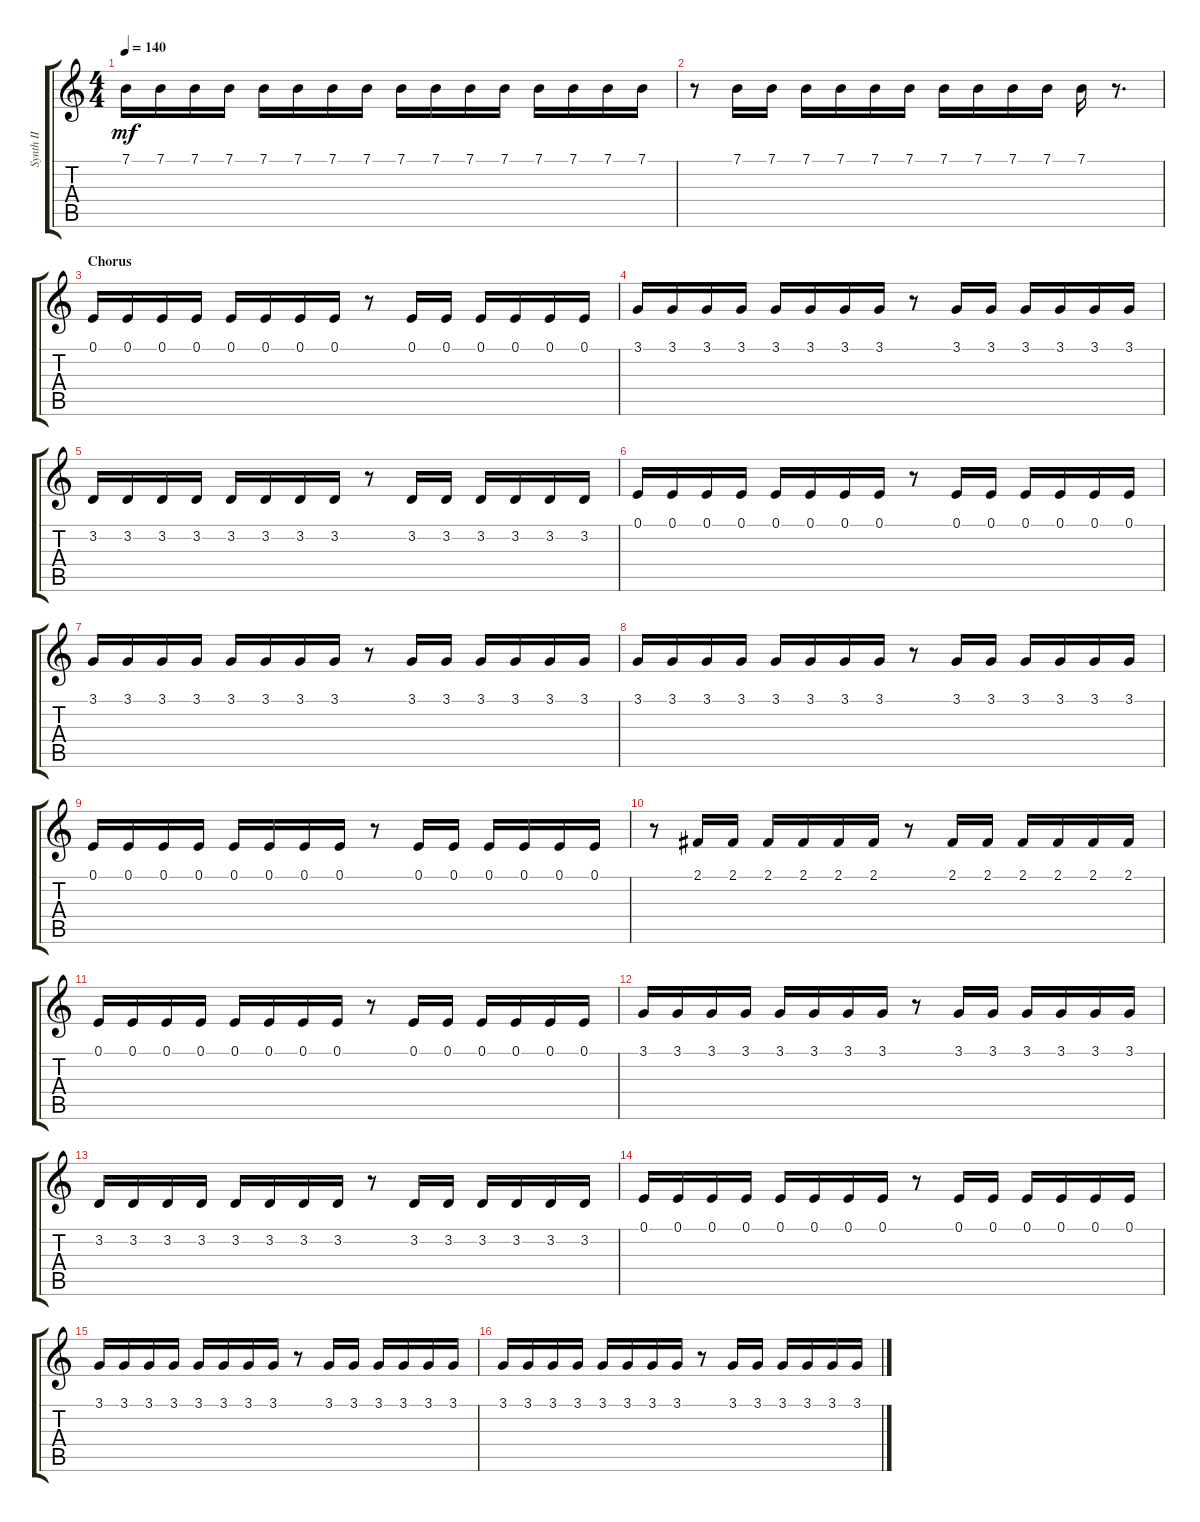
\track ("Synth II" "Synth II") {instrument lead8bassandlead}
\staff {score tabs}
\tuning (E4 B3 G3 D3 A2 E2) {hide}
\ts (4 4)
\tempo 140
\clef g2
\ks c
7.1.16{dy mf} 7.1.16 7.1.16 7.1.16 7.1.16 7.1.16 7.1.16 7.1.16 7.1.16 7.1.16 7.1.16 7.1.16 7.1.16 7.1.16 7.1.16 7.1.16 |
r.8 7.1.16 7.1.16 7.1.16 7.1.16 7.1.16 7.1.16 7.1.16 7.1.16 7.1.16 7.1.16 7.1.16 r.8{d} |
\section ("" "Chorus")
0.1.16 0.1.16 0.1.16 0.1.16 0.1.16 0.1.16 0.1.16 0.1.16 r.8 0.1.16 0.1.16 0.1.16 0.1.16 0.1.16 0.1.16 |
3.1.16 3.1.16 3.1.16 3.1.16 3.1.16 3.1.16 3.1.16 3.1.16 r.8 3.1.16 3.1.16 3.1.16 3.1.16 3.1.16 3.1.16 |
3.2.16 3.2.16 3.2.16 3.2.16 3.2.16 3.2.16 3.2.16 3.2.16 r.8 3.2.16 3.2.16 3.2.16 3.2.16 3.2.16 3.2.16 |
0.1.16 0.1.16 0.1.16 0.1.16 0.1.16 0.1.16 0.1.16 0.1.16 r.8 0.1.16 0.1.16 0.1.16 0.1.16 0.1.16 0.1.16 |
3.1.16 3.1.16 3.1.16 3.1.16 3.1.16 3.1.16 3.1.16 3.1.16 r.8 3.1.16 3.1.16 3.1.16 3.1.16 3.1.16 3.1.16 |
3.1.16 3.1.16 3.1.16 3.1.16 3.1.16 3.1.16 3.1.16 3.1.16 r.8 3.1.16 3.1.16 3.1.16 3.1.16 3.1.16 3.1.16 |
0.1.16 0.1.16 0.1.16 0.1.16 0.1.16 0.1.16 0.1.16 0.1.16 r.8 0.1.16 0.1.16 0.1.16 0.1.16 0.1.16 0.1.16 |
r.8 2.1.16 2.1.16 2.1.16 2.1.16 2.1.16 2.1.16 r.8 2.1.16 2.1.16 2.1.16 2.1.16 2.1.16 2.1.16 |
0.1.16 0.1.16 0.1.16 0.1.16 0.1.16 0.1.16 0.1.16 0.1.16 r.8 0.1.16 0.1.16 0.1.16 0.1.16 0.1.16 0.1.16 |
3.1.16 3.1.16 3.1.16 3.1.16 3.1.16 3.1.16 3.1.16 3.1.16 r.8 3.1.16 3.1.16 3.1.16 3.1.16 3.1.16 3.1.16 |
3.2.16 3.2.16 3.2.16 3.2.16 3.2.16 3.2.16 3.2.16 3.2.16 r.8 3.2.16 3.2.16 3.2.16 3.2.16 3.2.16 3.2.16 |
0.1.16 0.1.16 0.1.16 0.1.16 0.1.16 0.1.16 0.1.16 0.1.16 r.8 0.1.16 0.1.16 0.1.16 0.1.16 0.1.16 0.1.16 |
3.1.16 3.1.16 3.1.16 3.1.16 3.1.16 3.1.16 3.1.16 3.1.16 r.8 3.1.16 3.1.16 3.1.16 3.1.16 3.1.16 3.1.16 |
3.1.16 3.1.16 3.1.16 3.1.16 3.1.16 3.1.16 3.1.16 3.1.16 r.8 3.1.16 3.1.16 3.1.16 3.1.16 3.1.16 3.1.16
